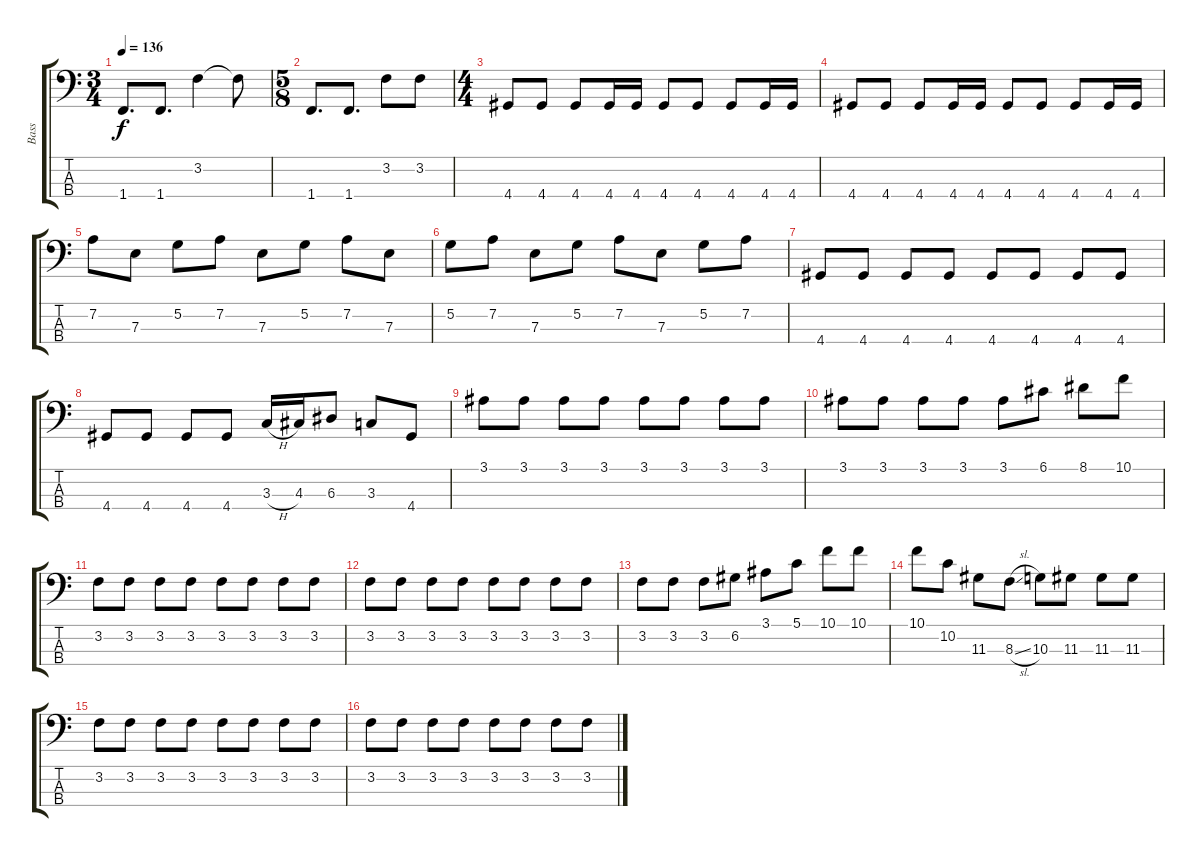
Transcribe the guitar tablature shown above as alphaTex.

\track ("Bass" "Bass") {instrument electricbassfinger}
\staff {score tabs}
\tuning (G2 D2 A1 E1) {hide}
\ts (3 4)
\tempo 136
\clef f4
\ks c
1.4.8{d dy f} 1.4.8{d} 3.2.4 3.2{t}.8 |
\ts (5 8)
1.4.8{d} 1.4.8{d} 3.2.8 3.2.8 |
\ts (4 4)
4.4.8 4.4.8 4.4.8 4.4.16 4.4.16 4.4.8 4.4.8 4.4.8 4.4.16 4.4.16 |
4.4.8 4.4.8 4.4.8 4.4.16 4.4.16 4.4.8 4.4.8 4.4.8 4.4.16 4.4.16 |
7.2.8 7.3.8 5.2.8 7.2.8 7.3.8 5.2.8 7.2.8 7.3.8 |
5.2.8 7.2.8 7.3.8 5.2.8 7.2.8 7.3.8 5.2.8 7.2.8 |
4.4.8 4.4.8 4.4.8 4.4.8 4.4.8 4.4.8 4.4.8 4.4.8 |
4.4.8 4.4.8 4.4.8 4.4.8 3.3{h}.16 4.3.16 6.3.8 3.3.8 4.4.8 |
3.1.8 3.1.8 3.1.8 3.1.8 3.1.8 3.1.8 3.1.8 3.1.8 |
3.1.8 3.1.8 3.1.8 3.1.8 3.1.8 6.1.8 8.1.8 10.1.8 |
3.2.8 3.2.8 3.2.8 3.2.8 3.2.8 3.2.8 3.2.8 3.2.8 |
3.2.8 3.2.8 3.2.8 3.2.8 3.2.8 3.2.8 3.2.8 3.2.8 |
3.2.8 3.2.8 3.2.8 6.2.8 3.1.8 5.1.8 10.1.8 10.1.8 |
10.1.8 10.2.8 11.3.8 8.3{sl}.8 10.3.8 11.3.8 11.3.8 11.3.8 |
3.2.8 3.2.8 3.2.8 3.2.8 3.2.8 3.2.8 3.2.8 3.2.8 |
3.2.8 3.2.8 3.2.8 3.2.8 3.2.8 3.2.8 3.2.8 3.2.8
